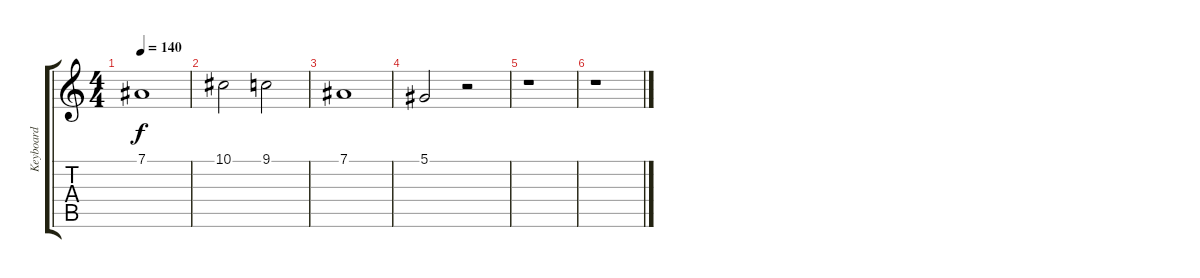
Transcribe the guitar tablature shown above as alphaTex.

\track ("Keyboard" "Keyboard") {instrument stringensemble1}
\staff {score tabs}
\tuning (Eb4 Bb3 Gb3 Db3 Ab2 Eb2) {hide}
\ts (4 4)
\tempo 140
\clef g2
\ks c
7.1.1{dy f} |
10.1.2 9.1.2 |
7.1.1 |
5.1.2 r.2 |
r.1 |
r.1
